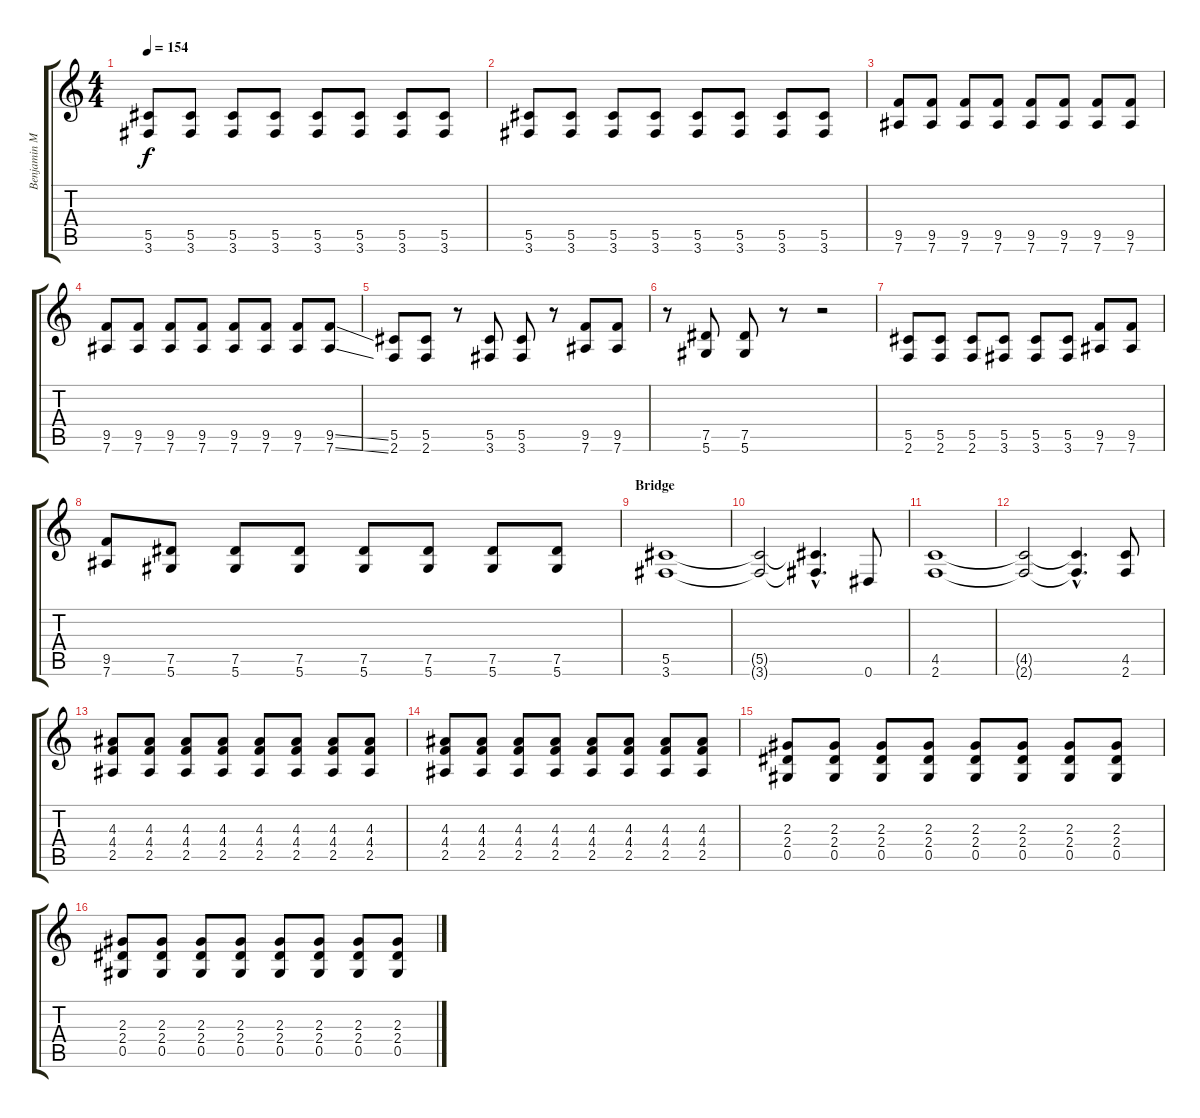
\track ("Benjamin Madden - Rythm Guitar" "Benjamin M") {instrument distortionguitar}
\staff {score tabs}
\tuning (Eb4 Bb3 Gb3 Db3 Ab2 Eb2) {hide}
\ts (4 4)
\tempo 154
\clef g2
\ks c
(5.5 3.6).8{dy f} (5.5 3.6).8 (5.5 3.6).8 (5.5 3.6).8 (5.5 3.6).8 (5.5 3.6).8 (5.5 3.6).8 (5.5 3.6).8 |
(5.5 3.6).8 (5.5 3.6).8 (5.5 3.6).8 (5.5 3.6).8 (5.5 3.6).8 (5.5 3.6).8 (5.5 3.6).8 (5.5 3.6).8 |
(9.5 7.6).8 (9.5 7.6).8 (9.5 7.6).8 (9.5 7.6).8 (9.5 7.6).8 (9.5 7.6).8 (9.5 7.6).8 (9.5 7.6).8 |
(9.5 7.6).8 (9.5 7.6).8 (9.5 7.6).8 (9.5 7.6).8 (9.5 7.6).8 (9.5 7.6).8 (9.5 7.6).8 (9.5{ss} 7.6{ss}).8 |
(5.5 2.6).8 (5.5 2.6).8 r.8 (5.5 3.6).8 (5.5 3.6).8 r.8 (9.5 7.6).8 (9.5 7.6).8 |
r.8 (7.5 5.6).8 (7.5 5.6).8 r.8 r.2 |
(5.5 2.6).8 (5.5 2.6).8 (5.5 2.6).8 (5.5 3.6).8 (5.5 3.6).8 (5.5 3.6).8 (9.5 7.6).8 (9.5 7.6).8 |
(9.5 7.6).8 (7.5 5.6).8 (7.5 5.6).8 (7.5 5.6).8 (7.5 5.6).8 (7.5 5.6).8 (7.5 5.6).8 (7.5 5.6).8 |
\section ("" "Bridge")
(5.5 3.6).1 |
(5.5{t} 3.6{t}).2 (5.5{hac t} 3.6{hac t}).4{d} 0.6.8 |
(4.5 2.6).1 |
(4.5{t} 2.6{t}).2 (4.5{hac t} 2.6{hac t}).4{d} (4.5 2.6).8 |
(4.3 4.4 2.5).8 (4.3 4.4 2.5).8 (4.3 4.4 2.5).8 (4.3 4.4 2.5).8 (4.3 4.4 2.5).8 (4.3 4.4 2.5).8 (4.3 4.4 2.5).8 (4.3 4.4 2.5).8 |
(4.3 4.4 2.5).8 (4.3 4.4 2.5).8 (4.3 4.4 2.5).8 (4.3 4.4 2.5).8 (4.3 4.4 2.5).8 (4.3 4.4 2.5).8 (4.3 4.4 2.5).8 (4.3 4.4 2.5).8 |
(2.3 2.4 0.5).8 (2.3 2.4 0.5).8 (2.3 2.4 0.5).8 (2.3 2.4 0.5).8 (2.3 2.4 0.5).8 (2.3 2.4 0.5).8 (2.3 2.4 0.5).8 (2.3 2.4 0.5).8 |
(2.3 2.4 0.5).8 (2.3 2.4 0.5).8 (2.3 2.4 0.5).8 (2.3 2.4 0.5).8 (2.3 2.4 0.5).8 (2.3 2.4 0.5).8 (2.3 2.4 0.5).8 (2.3 2.4 0.5).8
